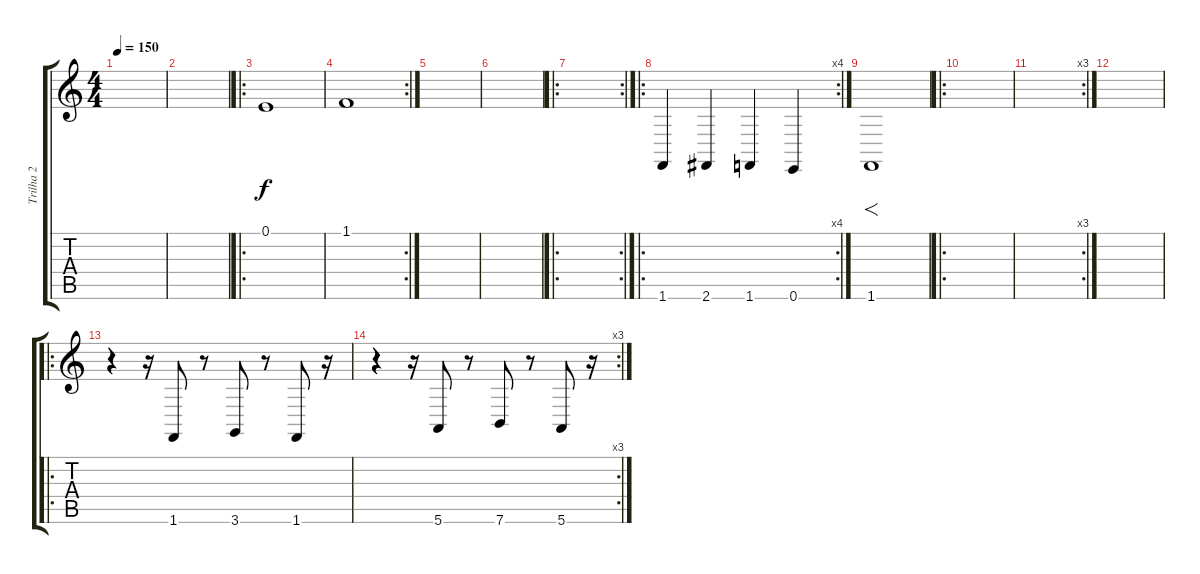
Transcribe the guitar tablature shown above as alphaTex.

\track ("Trilha 2" "Trilha 2") {instrument synthstrings1}
\staff {score tabs}
\tuning (E4 B3 G3 D3 A2 E2) {hide}
\ts (4 4)
\tempo 150
\clef g2
\ks c
|
|
\ro
0.1.1 |
\rc 2
1.1.1 |
|
|
\ro
\rc 2
|
\ro
\rc 4
1.6.4 2.6.4 1.6.4 0.6.4 |
1.6.1{f} |
\ro
|
\rc 3
|
|
\ro
r.4 r.16 1.6.8 r.8 3.6.8 r.8 1.6.8 r.16 |
\rc 3
r.4 r.16 5.6.8 r.8 7.6.8 r.8 5.6.8 r.16
